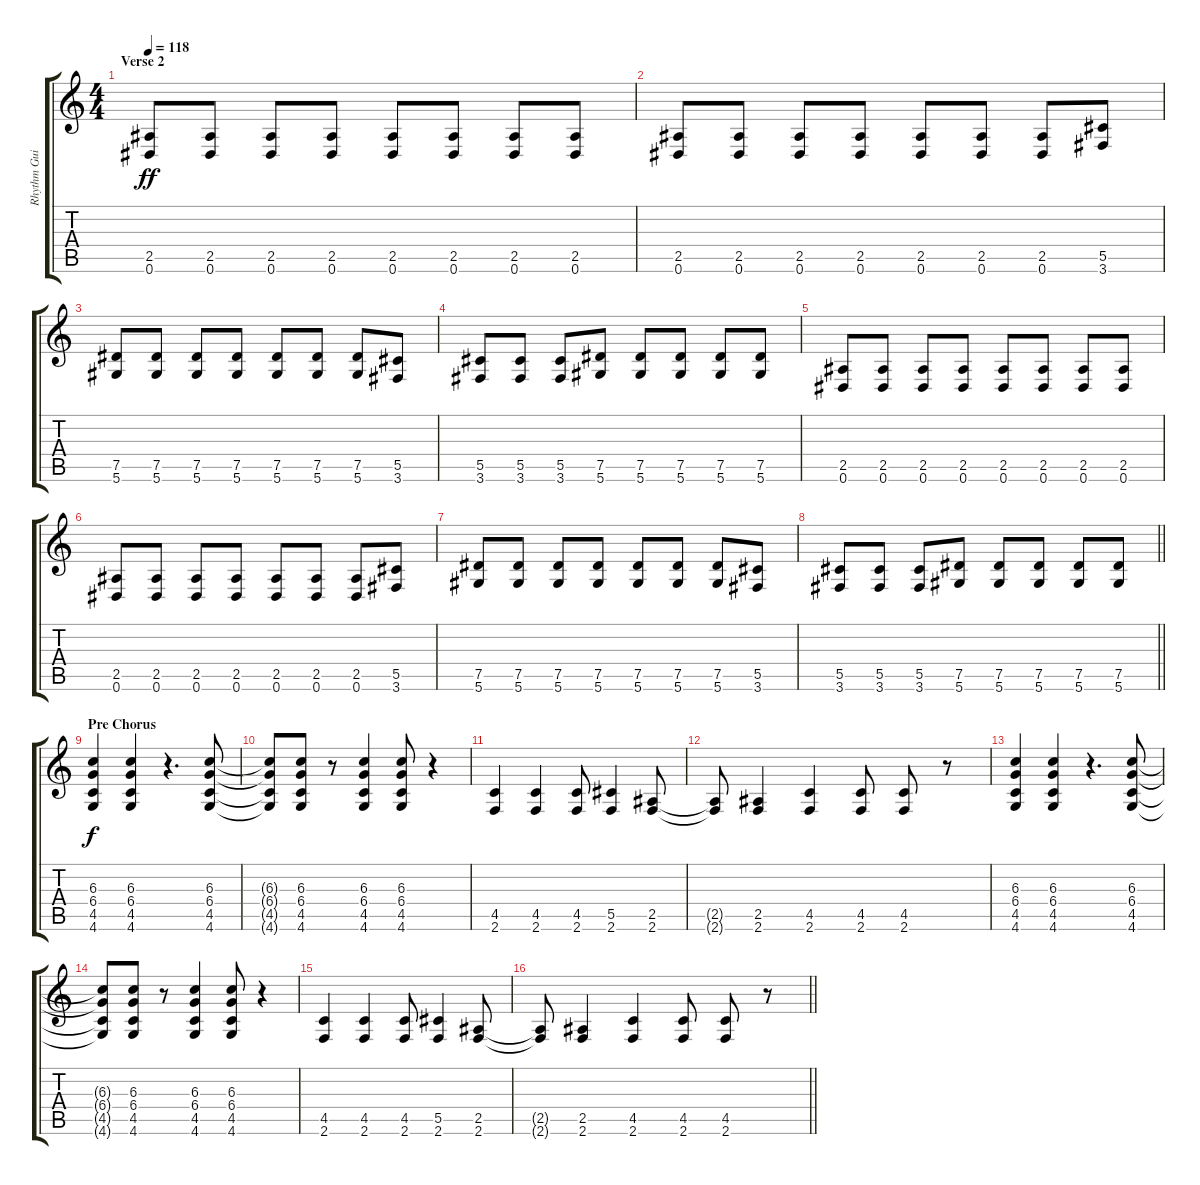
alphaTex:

\track ("Rhythm Guitar" "Rhythm Gui") {instrument distortionguitar}
\staff {score tabs}
\tuning (Eb4 Bb3 Gb3 Db3 Ab2 Eb2) {hide}
\ts (4 4)
\section ("" "Verse 2")
\tempo 118
\clef g2
\ks c
(2.5 0.6).8{dy ff instrument distortionguitar} (2.5 0.6).8 (2.5 0.6).8 (2.5 0.6).8 (2.5 0.6).8 (2.5 0.6).8 (2.5 0.6).8 (2.5 0.6).8 |
(2.5 0.6).8 (2.5 0.6).8 (2.5 0.6).8 (2.5 0.6).8 (2.5 0.6).8 (2.5 0.6).8 (2.5 0.6).8 (5.5 3.6).8 |
(7.5 5.6).8 (7.5 5.6).8 (7.5 5.6).8 (7.5 5.6).8 (7.5 5.6).8 (7.5 5.6).8 (7.5 5.6).8 (5.5 3.6).8 |
(5.5 3.6).8 (5.5 3.6).8 (5.5 3.6).8 (7.5 5.6).8 (7.5 5.6).8 (7.5 5.6).8 (7.5 5.6).8 (7.5 5.6).8 |
(2.5 0.6).8{instrument distortionguitar} (2.5 0.6).8 (2.5 0.6).8 (2.5 0.6).8 (2.5 0.6).8 (2.5 0.6).8 (2.5 0.6).8 (2.5 0.6).8 |
(2.5 0.6).8 (2.5 0.6).8 (2.5 0.6).8 (2.5 0.6).8 (2.5 0.6).8 (2.5 0.6).8 (2.5 0.6).8 (5.5 3.6).8 |
(7.5 5.6).8 (7.5 5.6).8 (7.5 5.6).8 (7.5 5.6).8 (7.5 5.6).8 (7.5 5.6).8 (7.5 5.6).8 (5.5 3.6).8 |
\barLineRight lightlight
(5.5 3.6).8 (5.5 3.6).8 (5.5 3.6).8 (7.5 5.6).8 (7.5 5.6).8 (7.5 5.6).8 (7.5 5.6).8 (7.5 5.6).8 |
\section ("" "Pre Chorus")
(6.3 6.4 4.5 4.6).4{dy f} (6.3 6.4 4.5 4.6).4 r.4{d} (6.3 6.4 4.5 4.6).8 |
(6.3{t} 6.4{t} 4.5{t} 4.6{t}).8 (6.3 6.4 4.5 4.6).8 r.8 (6.3 6.4 4.5 4.6).4 (6.3 6.4 4.5 4.6).8 r.4 |
(4.5 2.6).4 (4.5 2.6).4 (4.5 2.6).8 (5.5 2.6).4 (2.5 2.6).8 |
(2.5{t} 2.6{t}).8 (2.5 2.6).4 (4.5 2.6).4 (4.5 2.6).8 (4.5 2.6).8 r.8 |
(6.3 6.4 4.5 4.6).4 (6.3 6.4 4.5 4.6).4 r.4{d} (6.3 6.4 4.5 4.6).8 |
(6.3{t} 6.4{t} 4.5{t} 4.6{t}).8 (6.3 6.4 4.5 4.6).8 r.8 (6.3 6.4 4.5 4.6).4 (6.3 6.4 4.5 4.6).8 r.4 |
(4.5 2.6).4 (4.5 2.6).4 (4.5 2.6).8 (5.5 2.6).4 (2.5 2.6).8 |
\barLineRight lightlight
(2.5{t} 2.6{t}).8 (2.5 2.6).4 (4.5 2.6).4 (4.5 2.6).8 (4.5 2.6).8 r.8
